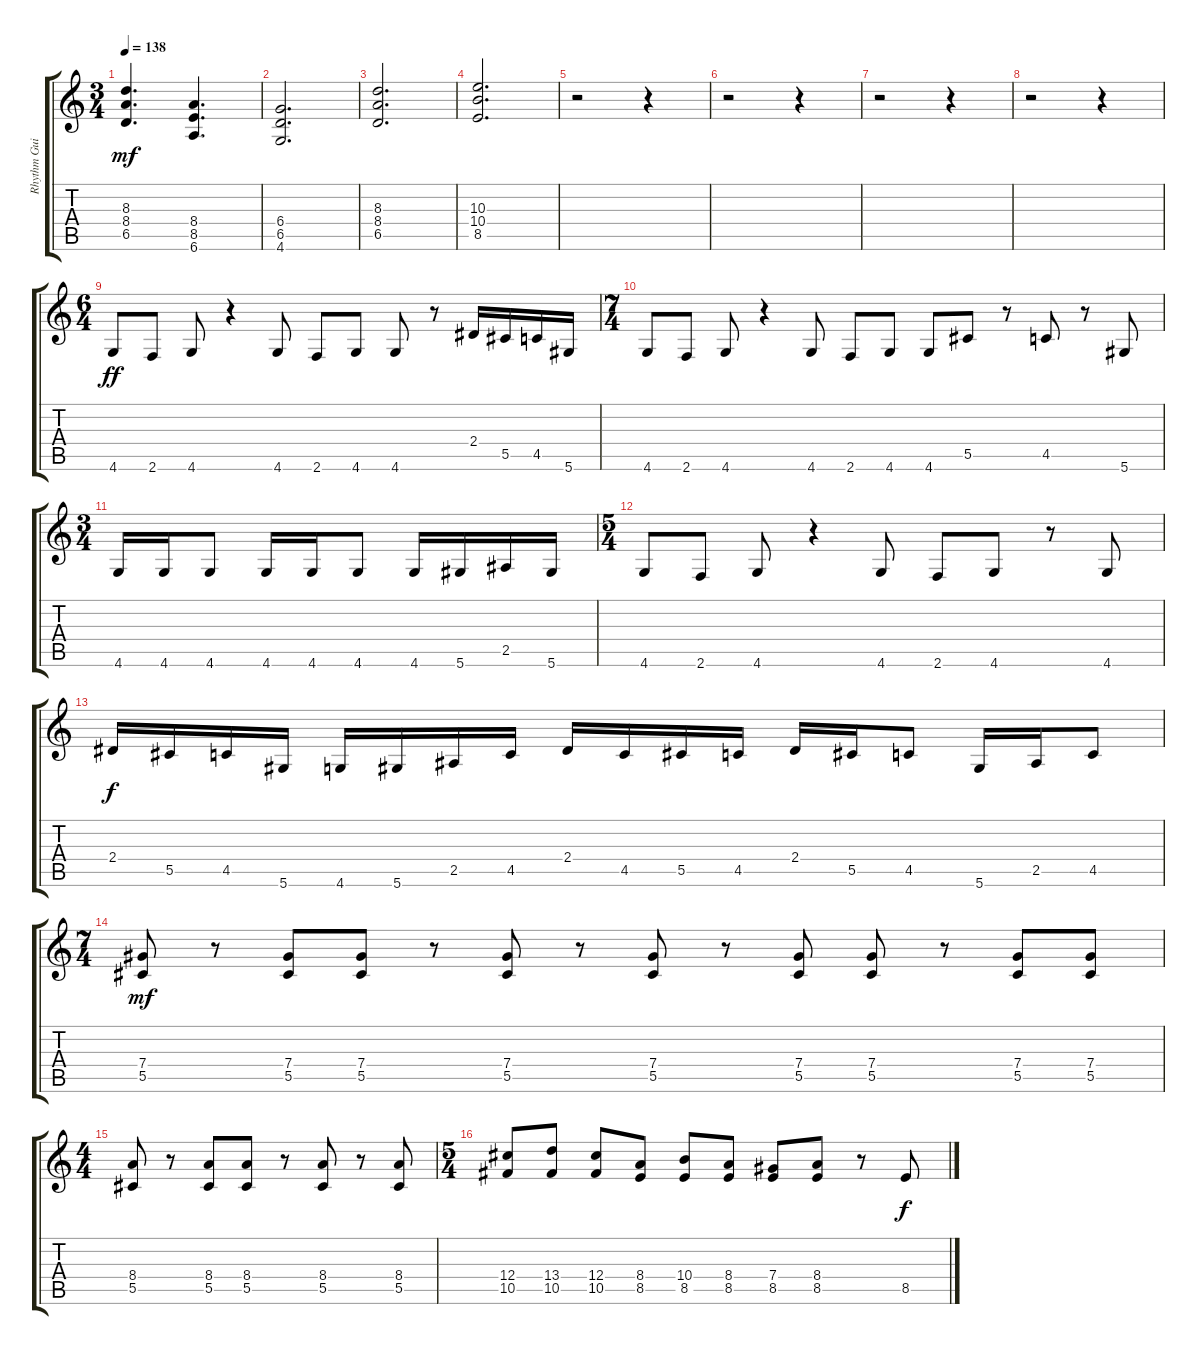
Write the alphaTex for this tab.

\track ("Rhythm Guitar R" "Rhythm Gui") {instrument distortionguitar}
\staff {score tabs}
\tuning (Eb4 Bb3 Gb3 Db3 Ab2 Eb2) {hide}
\ts (3 4)
\tempo 138
\clef g2
\ks c
(8.3 8.4 6.5).4{d dy mf} (8.4 8.5 6.6).4{d} |
(6.4 6.5 4.6).2{d} |
(8.3 8.4 6.5).2{d} |
(10.3 10.4 8.5).2{d} |
r.2 r.4 |
r.2 r.4 |
r.2 r.4 |
r.2 r.4 |
\ts (6 4)
4.6.8{dy ff} 2.6.8 4.6.8 r.4 4.6.8 2.6.8 4.6.8 4.6.8 r.8 2.4.16 5.5.16 4.5.16 5.6.16 |
\ts (7 4)
4.6.8 2.6.8 4.6.8 r.4 4.6.8 2.6.8 4.6.8 4.6.8 5.5.8 r.8 4.5.8 r.8 5.6.8 |
\ts (3 4)
4.6.16 4.6.16 4.6.8 4.6.16 4.6.16 4.6.8 4.6.16 5.6.16 2.5.16 5.6.16 |
\ts (5 4)
4.6.8 2.6.8 4.6.8 r.4 4.6.8 2.6.8 4.6.8 r.8 4.6.8 |
2.4.16{dy f} 5.5.16 4.5.16 5.6.16 4.6.16 5.6.16 2.5.16 4.5.16 2.4.16 4.5.16 5.5.16 4.5.16 2.4.16 5.5.16 4.5.8 5.6.16 2.5.16 4.5.8 |
\ts (7 4)
(7.4 5.5).8{dy mf} r.8 (7.4 5.5).8 (7.4 5.5).8 r.8 (7.4 5.5).8 r.8 (7.4 5.5).8 r.8 (7.4 5.5).8 (7.4 5.5).8 r.8 (7.4 5.5).8 (7.4 5.5).8 |
\ts (4 4)
(8.4 5.5).8 r.8 (8.4 5.5).8 (8.4 5.5).8 r.8 (8.4 5.5).8 r.8 (8.4 5.5).8 |
\ts (5 4)
(12.4 10.5).8 (13.4 10.5).8 (12.4 10.5).8 (8.4 8.5).8 (10.4 8.5).8 (8.4 8.5).8 (7.4 8.5).8 (8.4 8.5).8 r.8 8.5.8{dy f}
